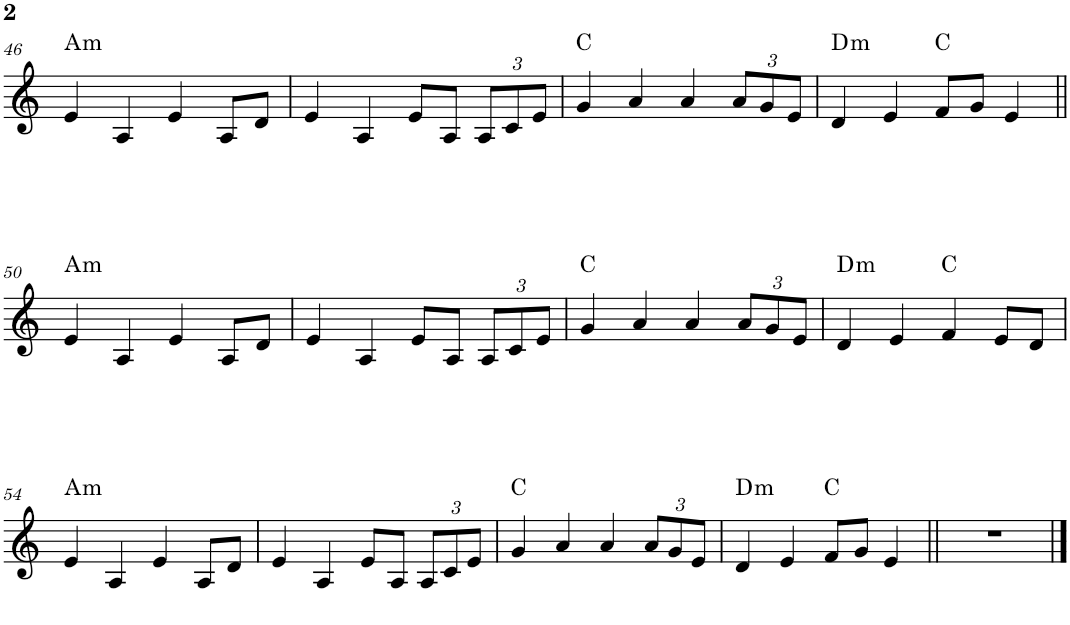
**kern	**harte
*part1	*part1
*staff1	*
*I"Piano	*
*I'Pno.	*
!!LO:PB:g=z
*clefG2	*
*k[]	*
*M4/4	*
=46	=46
!	!LO:H:kt=m
4e/	A:min
4A/	.
4e/	.
8A/L	.
8d/J	.
=47	=47
4e/	.
4A/	.
8e/L	.
8A/J	.
*Xbrackettup	*
12A/L	.
12c/	.
12e/J	.
=48	=48
4g/	C:maj
4a/	.
4a/	.
12a/L	.
12g/	.
12e/J	.
=49	=49
!	!LO:H:kt=m
4d/	D:min
4e/	.
8f/L	C:maj
8g/J	.
4e/	.
!!LO:LB:g=z
=50||	=50||
!	!LO:H:kt=m
4e/	A:min
4A/	.
4e/	.
8A/L	.
8d/J	.
=51	=51
4e/	.
4A/	.
8e/L	.
8A/J	.
12A/L	.
12c/	.
12e/J	.
=52	=52
4g/	C:maj
4a/	.
4a/	.
12a/L	.
12g/	.
12e/J	.
=53	=53
!	!LO:H:kt=m
4d/	D:min
4e/	.
4f/	C:maj
8e/L	.
8d/J	.
!!LO:LB:g=z
=54	=54
!	!LO:H:kt=m
4e/	A:min
4A/	.
4e/	.
8A/L	.
8d/J	.
=55	=55
4e/	.
4A/	.
8e/L	.
8A/J	.
12A/L	.
12c/	.
12e/J	.
=56	=56
4g/	C:maj
4a/	.
4a/	.
12a/L	.
12g/	.
12e/J	.
=57	=57
!	!LO:H:kt=m
4d/	D:min
4e/	.
8f/L	C:maj
8g/J	.
4e/	.
=58||	=58||
1r	.
==	==
*-	*-
